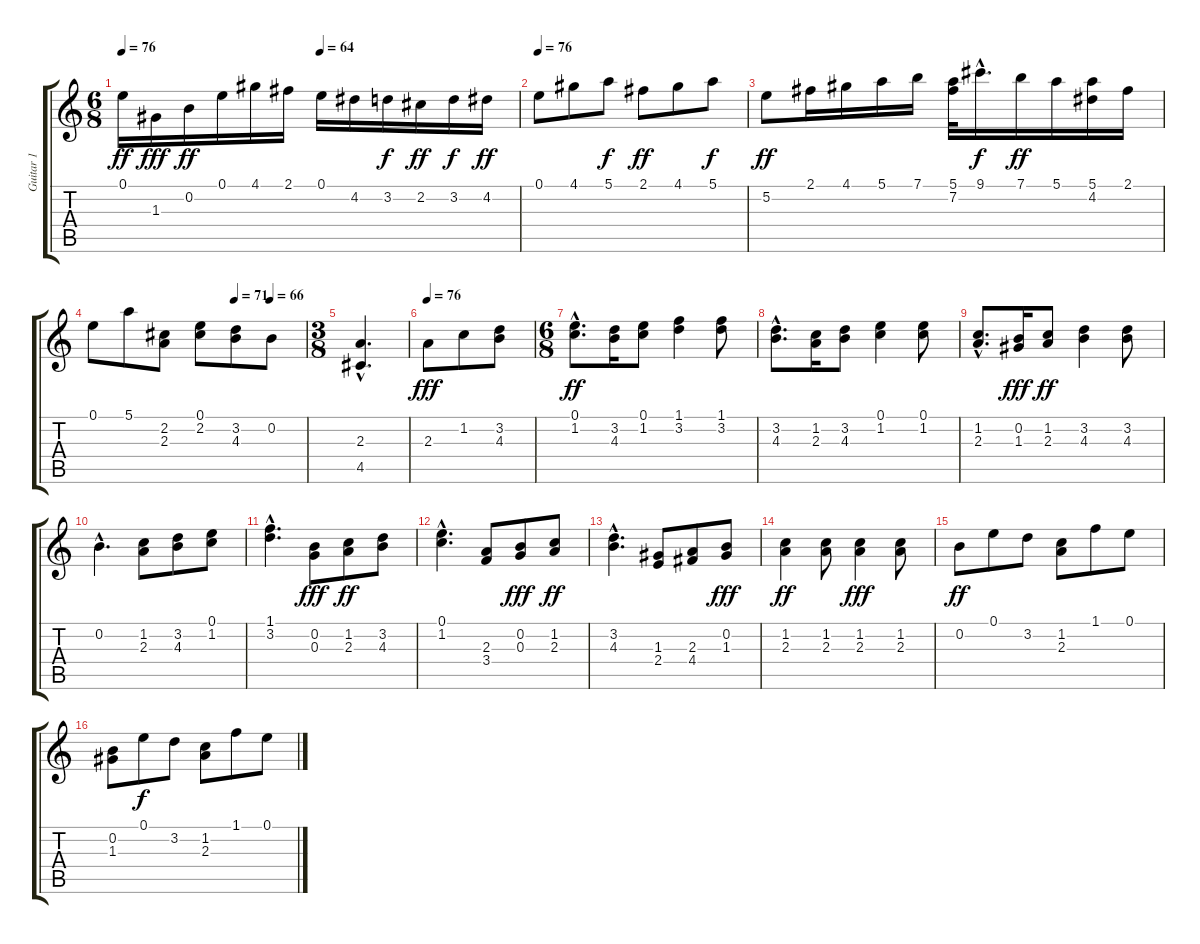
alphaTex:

\track ("Guitar 1" "Guitar 1") {instrument acousticguitarnylon}
\staff {score tabs}
\tuning (E4 B3 G3 D3 A2 E2) {hide}
\ts (6 8)
\tempo 76
\tempo (64 0.5)
\clef g2
\ks c
0.1.16{dy ff} 1.3.16{dy fff} 0.2.16{dy ff} 0.1.16 4.1.16 2.1.16 0.1.16 4.2.16 3.2.16{dy f} 2.2.16{dy ff} 3.2.16{dy f} 4.2.16{dy ff} |
\tempo 76
0.1.8 4.1.8 5.1.8{dy f} 2.1.8{dy ff} 4.1.8 5.1.8{dy f} |
5.2.8{dy ff} 2.1.16 4.1.16 5.1.16 7.1.16 (5.1 7.2).32 9.1{hac}.16{d dy f} 7.1.16{dy ff} 5.1.16 (5.1 4.2).16 2.1.16 |
\tempo (71 0.6666666666666666)
\tempo (66 0.8333333333333334)
0.1.8 5.1.8 (2.2 2.3).8 (0.1 2.2).8 (3.2 4.3).8 0.2.8 |
\ts (3 8)
(2.3{hac} 4.5{hac}).4{d} |
\tempo 76
2.3.8{dy fff} 1.2.8 (3.2 4.3).8 |
\ts (6 8)
(0.1{hac} 1.2{hac}).8{d dy ff} (3.2 4.3).16 (0.1 1.2).8 (1.1 3.2).4 (1.1 3.2).8 |
(3.2{hac} 4.3{hac}).8{d} (1.2 2.3).16 (3.2 4.3).8 (0.1 1.2).4 (0.1 1.2).8 |
(1.2{hac} 2.3{hac}).8{d} (0.2 1.3).16{dy fff} (1.2 2.3).8{dy ff} (3.2 4.3).4 (3.2 4.3).8 |
0.2{hac}.4{d} (1.2 2.3).8 (3.2 4.3).8 (0.1 1.2).8 |
(1.1{hac} 3.2{hac}).4{d} (0.2 0.3).8{dy fff} (1.2 2.3).8{dy ff} (3.2 4.3).8 |
(0.1{hac} 1.2{hac}).4{d} (2.3 3.4).8 (0.2 0.3).8{dy fff} (1.2 2.3).8{dy ff} |
(3.2{hac} 4.3{hac}).4{d} (1.3 2.4).8 (2.3 4.4).8 (0.2 1.3).8{dy fff} |
(1.2 2.3).4{dy ff} (1.2 2.3).8 (1.2 2.3).4{dy fff} (1.2 2.3).8 |
0.2.8{dy ff} 0.1.8 3.2.8 (1.2 2.3).8 1.1.8 0.1.8 |
(0.2 1.3).8 0.1.8{dy f} 3.2.8 (1.2 2.3).8 1.1.8 0.1.8
